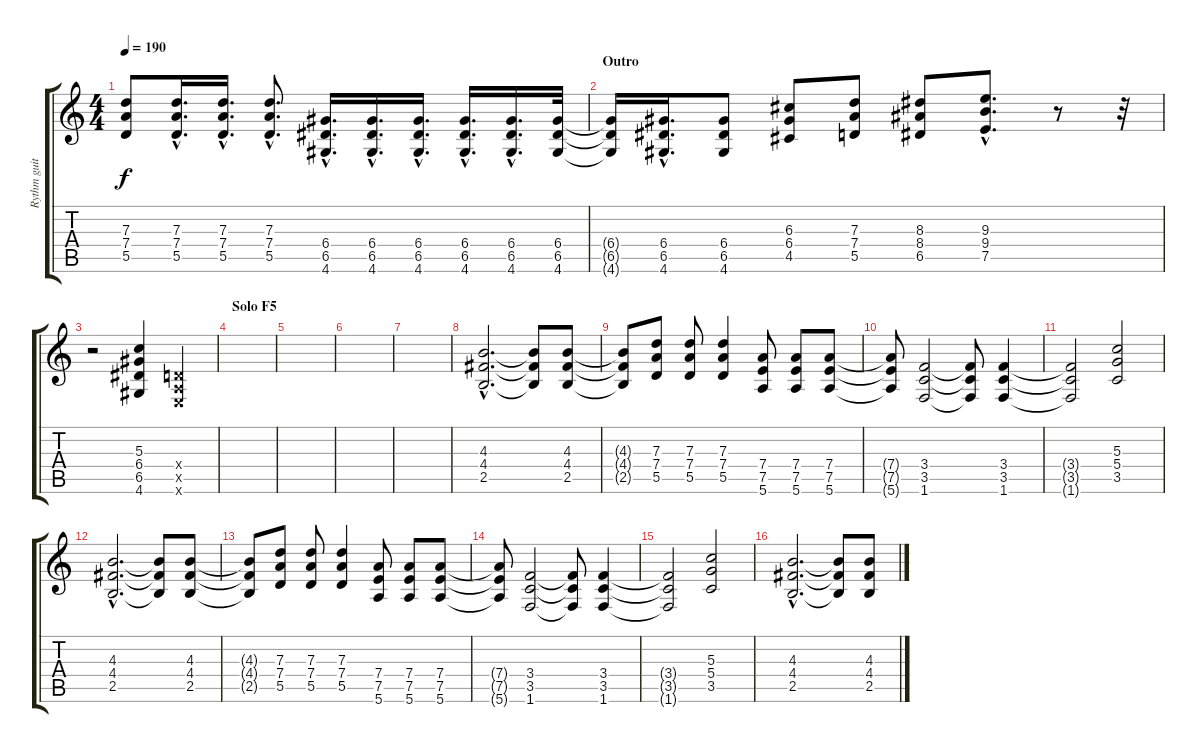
\track ("Rythm guitar" "Rythm guit") {instrument overdrivenguitar}
\staff {score tabs}
\tuning (E4 B3 G3 D3 A2 E2) {hide}
\ts (4 4)
\tempo 190
\clef g2
\ks c
(7.3{t} 7.4{t} 5.5{t}).8{dy f} (7.3{hac} 7.4{hac} 5.5{hac}).16{d} (7.3{hac} 7.4{hac} 5.5{hac}).16{d} (7.3{hac} 7.4{hac} 5.5{hac}).8{d} (6.4{hac} 6.5{hac} 4.6{hac}).16{d} (6.4{hac} 6.5{hac} 4.6{hac}).16{d} (6.4{hac} 6.5{hac} 4.6{hac}).16{d} (6.4{hac} 6.5{hac} 4.6{hac}).16{d} (6.4{hac} 6.5{hac} 4.6{hac}).16{d} (6.4 6.5 4.6).32 |
\section ("" "Outro")
(6.4{t} 6.5{t} 4.6{t}).16 (6.4{hac} 6.5{hac} 4.6{hac}).16{d} (6.4 6.5 4.6).8 (6.3 6.4 4.5).8 (7.3 7.4 5.5).8 (8.3 8.4 6.5).8 (9.3{hac} 9.4{hac} 7.5{hac}).8{d} r.8 r.32 |
r.2 (5.3 6.4 6.5 4.6).4 (0.4{x} 0.5{x} 0.6{x}).4 |
\section ("" "Solo F5")
|
|
|
|
(4.3{hac} 4.4{hac} 2.5{hac}).2{d} (4.3{t} 4.4{t} 2.5{t}).8 (4.3 4.4 2.5).8 |
(4.3{t} 4.4{t} 2.5{t}).8 (7.3 7.4 5.5).8 (7.3 7.4 5.5).8 (7.3 7.4 5.5).4 (7.4 7.5 5.6).8 (7.4 7.5 5.6).8 (7.4 7.5 5.6).8 |
(7.4{t} 7.5{t} 5.6{t}).8 (3.4 3.5 1.6).2 (3.4{t} 3.5{t} 1.6{t}).8 (3.4 3.5 1.6).4 |
(3.4{t} 3.5{t} 1.6{t}).2 (5.3 5.4 3.5).2 |
(4.3{hac} 4.4{hac} 2.5{hac}).2{d} (4.3{t} 4.4{t} 2.5{t}).8 (4.3 4.4 2.5).8 |
(4.3{t} 4.4{t} 2.5{t}).8 (7.3 7.4 5.5).8 (7.3 7.4 5.5).8 (7.3 7.4 5.5).4 (7.4 7.5 5.6).8 (7.4 7.5 5.6).8 (7.4 7.5 5.6).8 |
(7.4{t} 7.5{t} 5.6{t}).8 (3.4 3.5 1.6).2 (3.4{t} 3.5{t} 1.6{t}).8 (3.4 3.5 1.6).4 |
(3.4{t} 3.5{t} 1.6{t}).2 (5.3 5.4 3.5).2 |
(4.3{hac} 4.4{hac} 2.5{hac}).2{d} (4.3{t} 4.4{t} 2.5{t}).8 (4.3 4.4 2.5).8
